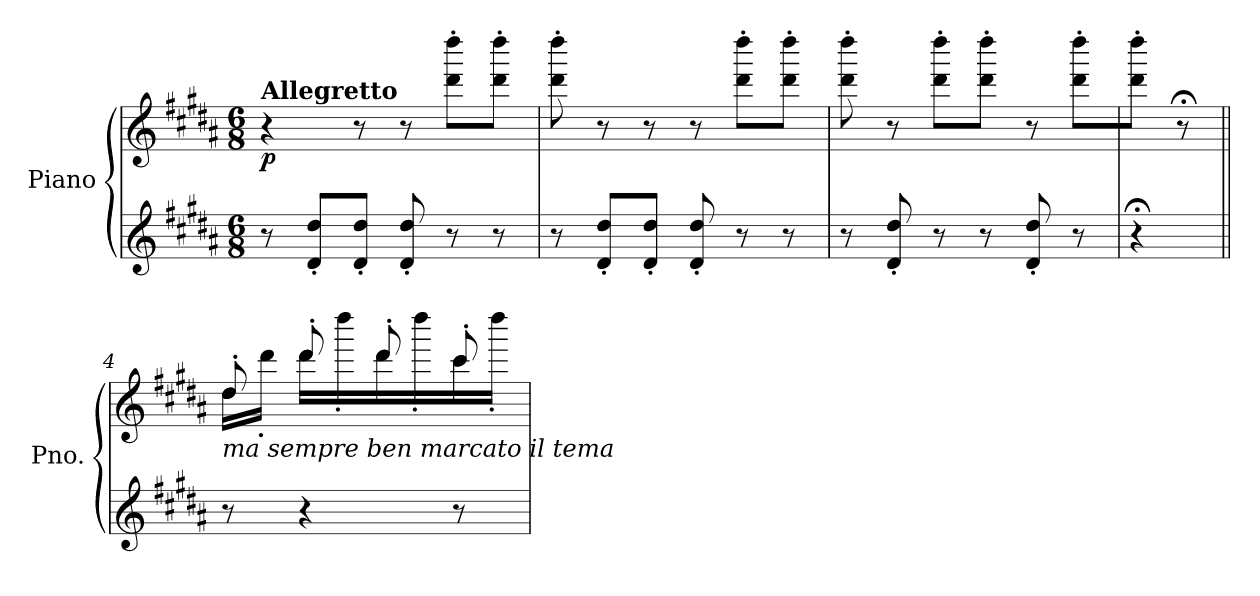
**kern	**kern	**dynam
*part1	*part1	*part1
*staff2	*staff1	*staff1/2
*I"Piano	*	*
*I'Pno.	*	*
*clefG2	*clefG2	*
*k[f#c#g#d#a#]	*k[f#c#g#d#a#]	*
*M6/8	*M6/8	*
=1	=1	=1
!	!LO:TX:a:B:t=Allegretto	!
!	!	!LO:DY:b
8r	4r	p
8d#/' 8dd#/'L	.	.
8d#/' 8dd#/'J	8r	.
8d#/' 8dd#/'	8r	.
8r	8ddd#\' 8dddd#\'L	.
8r	8ddd#\' 8dddd#\'J	.
=2	=2	=2
8r	8ddd#\' 8dddd#\'	.
8d#/' 8dd#/'L	8r	.
8d#/' 8dd#/'J	8r	.
8d#/' 8dd#/'	8r	.
8r	8ddd#\' 8dddd#\'L	.
8r	8ddd#\' 8dddd#\'J	.
=3	=3	=3
8r	8ddd#\' 8dddd#\'	.
8d#/' 8dd#/'	8r	.
8r	8ddd#\' 8dddd#\'L	.
8r	8ddd#\' 8dddd#\'J	.
8d#/' 8dd#/'	8r	.
8r	8ddd#\' 8dddd#\'L	.
=4	=4	=4
4r;<	8ddd#\' 8dddd#\'J	.
.	8r;<	.
=4||	=4||	=4||
*	*^	*
!	!LO:TX:b:i:t=ma sempre ben marcato il tema	!	!
8r	8dd#'>/	16dd#\LL	.
.	.	16ddd#'>\JJ	.
4r	8ddd#'>/	16ddd#\LL	.
.	.	16dddd#'>\	.
.	8ddd#'>/	16ddd#\	.
.	.	16dddd#'>\	.
8r	8ccc#'>/	16ccc#\	.
.	.	16dddd#'>\JJ	.
*	*v	*v	*
=	=	=
*-	*-	*-
